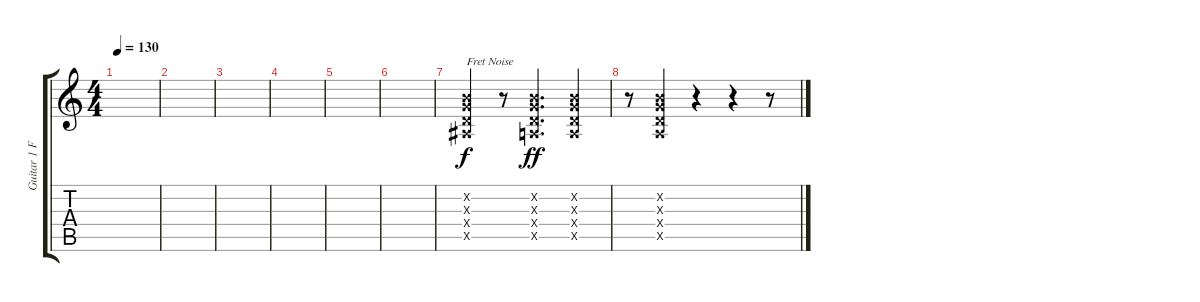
\track ("Guitar 1 FX" "Guitar 1 F") {instrument acousticguitarnylon}
\staff {score tabs}
\tuning (E4 B3 G3 D3 A2 E2) {hide}
\ts (4 4)
\tempo 130
\clef g2
\ks c
|
|
|
|
|
|
(0.2{x} 0.3{x} 0.4{x} 1.5{x}).4{txt "Fret Noise" instrument guitarfretnoise} r.8 (0.2{x} 0.3{x} 0.4{x} 0.5{x}).4{d dy ff} (0.2{x} 0.3{x} 0.4{x} 0.5{x}).4 |
r.8 (0.2{x} 0.3{x} 0.4{x} 0.5{x}).4 r.4 r.4 r.8
